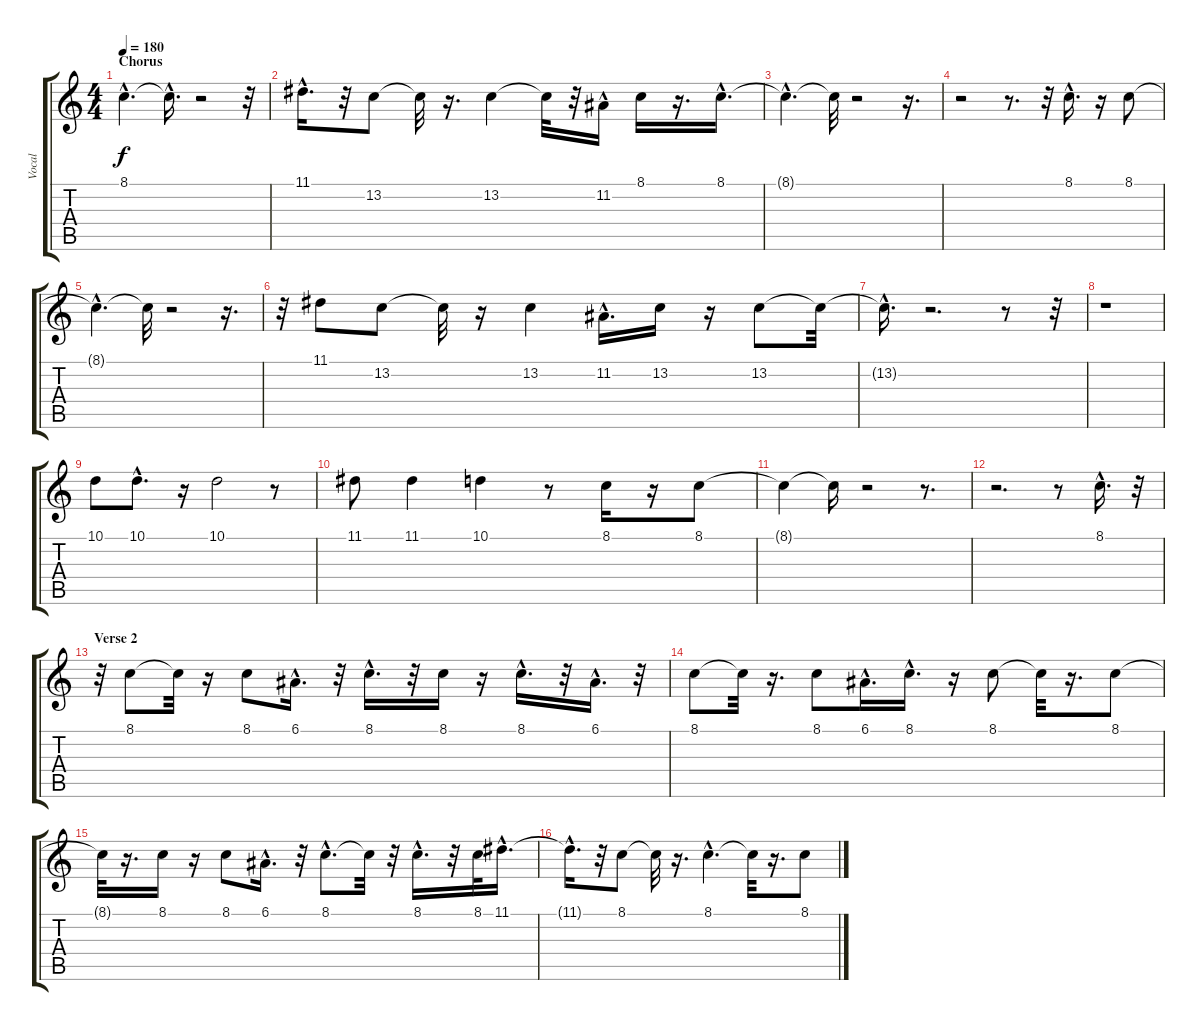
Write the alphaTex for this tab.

\track ("Vocal" "Vocal") {instrument lead2sawtooth}
\staff {score tabs}
\tuning (E4 B3 G3 D3 A2 E2) {hide}
\ts (4 4)
\section ("" "Chorus")
\tempo 180
\clef g2
\ks c
8.1{hac t}.4{d dy f} 8.1{hac t}.16{d} r.2 r.32 |
11.1{hac}.16{d} r.32 13.2.8 13.2{t}.32 r.16{d} 13.2.4 13.2{t}.32 r.32 11.2{hac}.16 8.1.16 r.16{d} 8.1{hac}.16{d} |
8.1{hac t}.4{d} 8.1{t}.32 r.2 r.16{d} |
r.2 r.8{d} r.32 8.1{hac}.16{d} r.16 8.1.8 |
8.1{hac t}.4{d} 8.1{t}.32 r.2 r.16{d} |
r.32 11.1.8 13.2.8 13.2{t}.32 r.16 13.2.4 11.2{hac}.16{d} 13.2.16 r.16 13.2.8 13.2{t}.32 |
13.2{hac t}.16{d} r.2{d} r.8 r.32 |
r.1 |
10.1.8 10.1{hac}.8{d} r.16 10.1.2 r.8 |
11.1.8 11.1.4 10.1.4 r.8 8.1.16 r.16 8.1.8 |
8.1{t}.4 8.1{t}.16 r.2 r.8{d} |
r.2{d} r.8 8.1{hac}.16{d} r.32 |
\section ("" "Verse 2")
r.32 8.1.8 8.1{t}.32 r.16 8.1.8 6.1{hac}.16{d} r.32 8.1{hac}.16{d} r.32 8.1.16 r.16 8.1{hac}.16{d} r.32 6.1{hac}.16{d} r.32 |
8.1.8 8.1{t}.32 r.16{d} 8.1.8 6.1{hac}.16{d} 8.1{hac}.16{d} r.16 8.1.8 8.1{t}.32 r.16{d} 8.1.8 |
8.1{t}.32 r.16{d} 8.1.16 r.16 8.1.8 6.1{hac}.16{d} r.32 8.1{hac}.8{d} 8.1{t}.32 r.32 8.1{hac}.16{d} r.32 8.1.32 11.1{hac}.16{d} |
11.1{hac t}.16{d} r.32 8.1.8 8.1{t}.32 r.16{d} 8.1{hac}.4{d} 8.1{t}.32 r.16{d} 8.1.8
